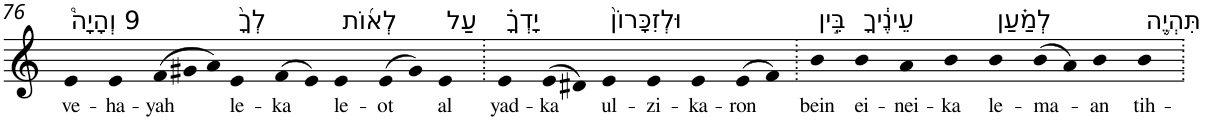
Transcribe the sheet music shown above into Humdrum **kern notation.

**kern	**text
*part1	*part1
*staff1	*staff1
*I"Piano	*
*I'Pno	*
!!LO:PB:g=z
*clefG2	*
*k[]	*
=76	=76
!LO:TX:a:t=9 וְהָיָה֩	!
!	!LO:LY:b
4e	ve-
!	!LO:LY:b
4e	-ha-
!	!LO:LY:b
(>12f	-yah
12g#X	.
12a)	.
!LO:TX:a:t=לְךָ֨	!
!	!LO:LY:b
4e	le-
!	!LO:LY:b
(>8f	-ka
8e)	.
!LO:TX:a:t=לְא֜וֹת	!
!	!LO:LY:b
4e	le-
!	!LO:LY:b
(>8e	-ot
8g#)	.
!LO:TX:a:t=עַל	!
!	!LO:LY:b
4e	al
=77.	=77.
!LO:TX:a:t=יָדְךָ֗	!
!	!LO:LY:b
4e	yad-
!	!LO:LY:b
(>8e	-ka
8d#X)	.
!LO:TX:a:t=וּלְזִכָּרוֹן֙	!
!	!LO:LY:b
4e	ul-
!	!LO:LY:b
4e	-zi-
!	!LO:LY:b
4e	-ka-
!	!LO:LY:b
(>8e	-ron
8f)	.
=78.	=78.
!LO:TX:a:t=בֵּ֣ין	!
!	!LO:LY:b
4b	bein
!LO:TX:a:t=עֵינֶ֔יךָ	!
!	!LO:LY:b
4b	ei-
!	!LO:LY:b
4a	-nei-
!	!LO:LY:b
4b	-ka
!LO:TX:a:t=לְמַ֗עַן	!
!	!LO:LY:b
4b	le-
!	!LO:LY:b
(>8b	-ma-
8a)	.
!	!LO:LY:b
4b	-an
!LO:TX:a:t=תִּהְיֶ֛ה	!
!	!LO:LY:b
4b	tih-
=.	=.
*-	*-
